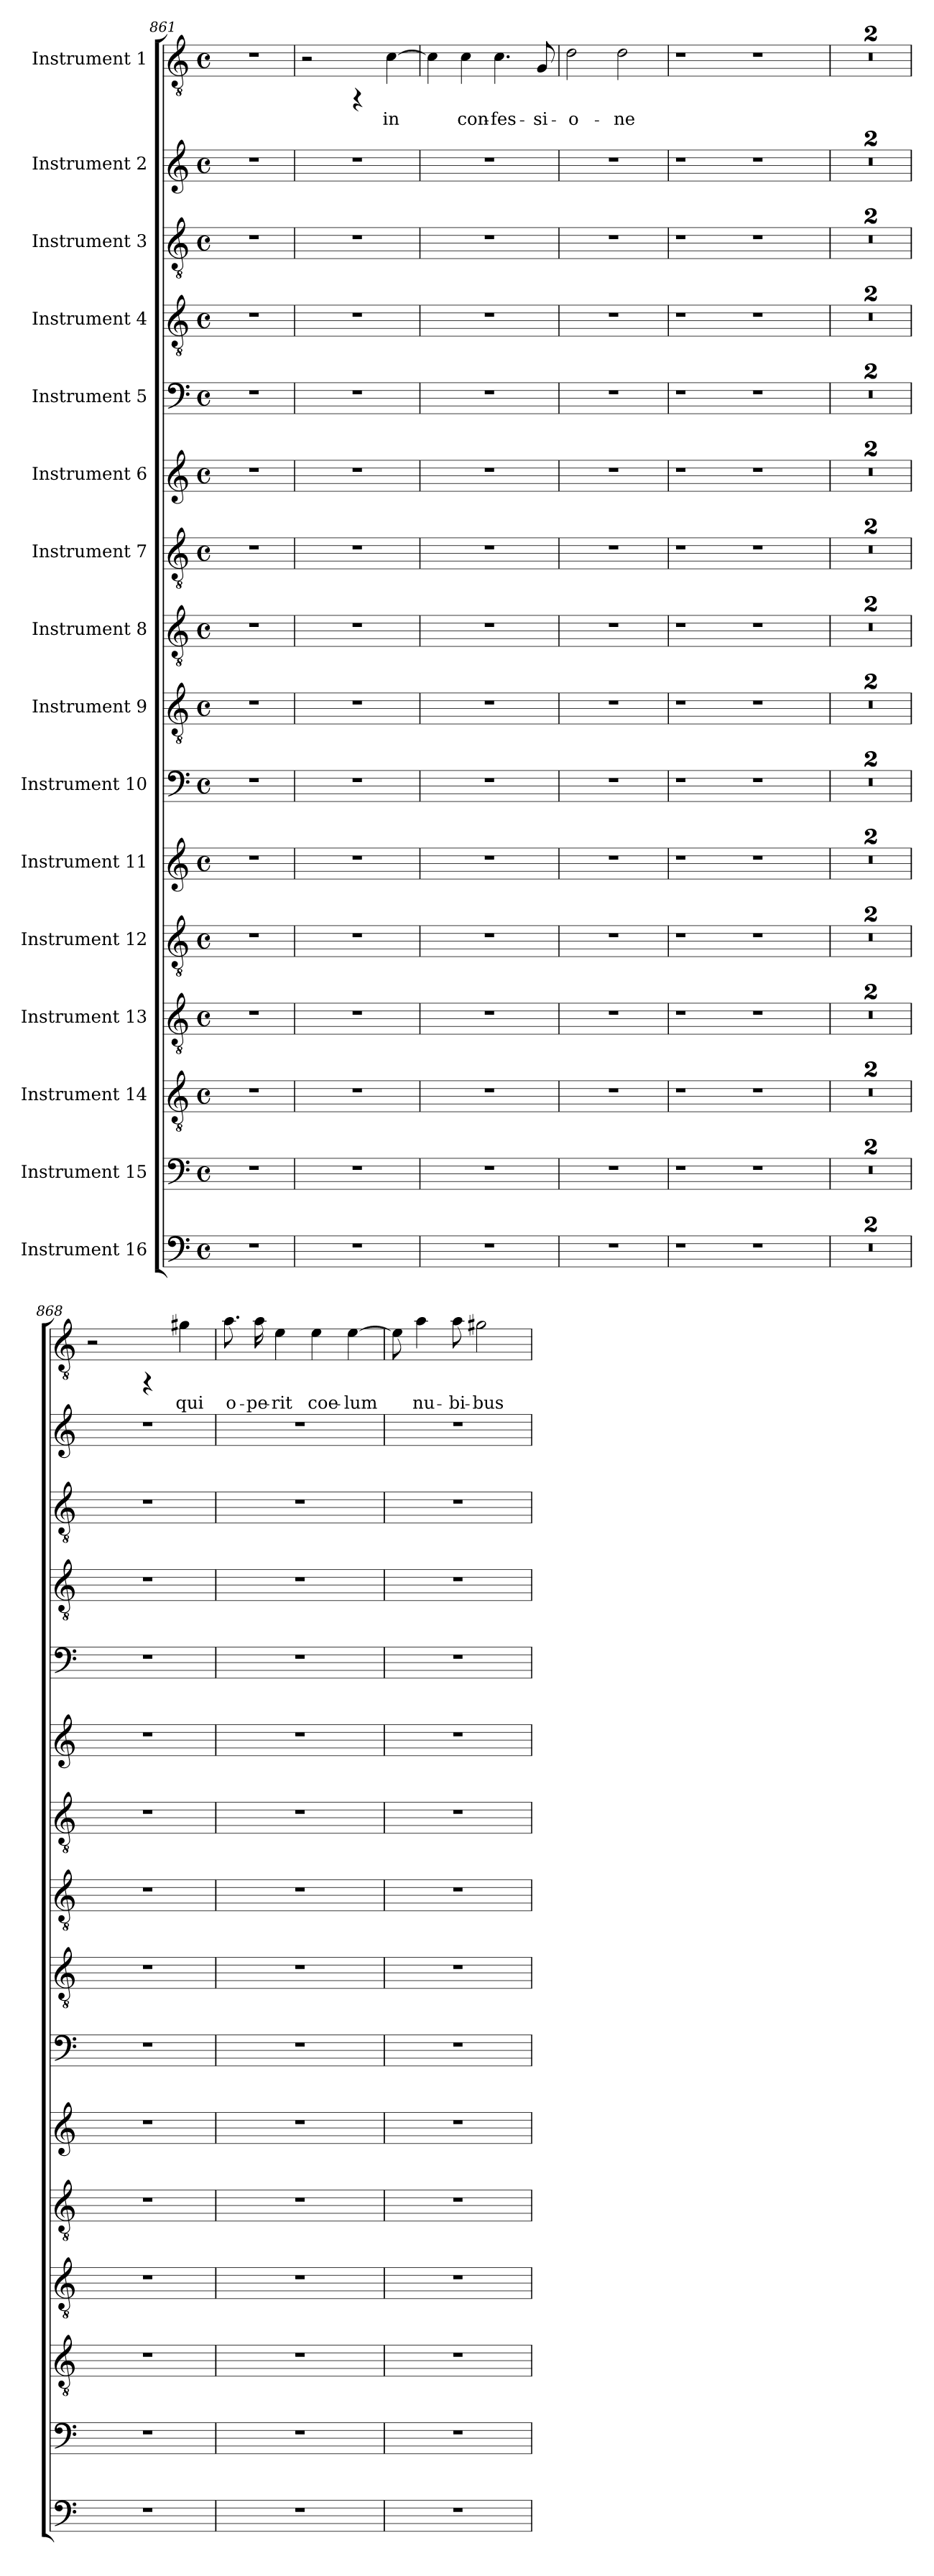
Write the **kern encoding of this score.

**kern	**kern	**kern	**kern	**kern	**kern	**kern	**kern	**kern	**kern	**kern	**kern	**kern	**kern	**kern	**kern	**text
*part16	*part15	*part14	*part13	*part12	*part11	*part10	*part9	*part8	*part7	*part6	*part5	*part4	*part3	*part2	*part1	*part1
*staff16	*staff15	*staff14	*staff13	*staff12	*staff11	*staff10	*staff9	*staff8	*staff7	*staff6	*staff5	*staff4	*staff3	*staff2	*staff1	*staff1
*I"Instrument 16	*I"Instrument 15	*I"Instrument 14	*I"Instrument 13	*I"Instrument 12	*I"Instrument 11	*I"Instrument 10	*I"Instrument 9	*I"Instrument 8	*I"Instrument 7	*I"Instrument 6	*I"Instrument 5	*I"Instrument 4	*I"Instrument 3	*I"Instrument 2	*I"Instrument 1	*
*clefF4	*clefF4	*clefGv2	*clefGv2	*clefGv2	*clefG2	*clefF4	*clefGv2	*clefGv2	*clefGv2	*clefG2	*clefF4	*clefGv2	*clefGv2	*clefG2	*clefGv2	*
*k[]	*k[]	*k[]	*k[]	*k[]	*k[]	*k[]	*k[]	*k[]	*k[]	*k[]	*k[]	*k[]	*k[]	*k[]	*k[]	*
*C:	*C:	*C:	*C:	*C:	*C:	*C:	*C:	*C:	*C:	*C:	*C:	*C:	*C:	*C:	*C:	*
*M4/4	*M4/4	*M4/4	*M4/4	*M4/4	*M4/4	*M4/4	*M4/4	*M4/4	*M4/4	*M4/4	*M4/4	*M4/4	*M4/4	*M4/4	*M4/4	*
*met(c)	*met(c)	*met(c)	*met(c)	*met(c)	*met(c)	*met(c)	*met(c)	*met(c)	*met(c)	*met(c)	*met(c)	*met(c)	*met(c)	*met(c)	*met(c)	*
=861	=861	=861	=861	=861	=861	=861	=861	=861	=861	=861	=861	=861	=861	=861	=861	=861
1r	1r	1r	1r	1r	1r	1r	1r	1r	1r	1r	1r	1r	1r	1r	1r	.
=862	=862	=862	=862	=862	=862	=862	=862	=862	=862	=862	=862	=862	=862	=862	=862	=862
1r	1r	1r	1r	1r	1r	1r	1r	1r	1r	1r	1r	1r	1r	1r	2r	.
.	.	.	.	.	.	.	.	.	.	.	.	.	.	.	4rFF	.
!	!	!	!	!	!	!	!	!	!	!	!	!	!	!	!	!LO:LY:b:cj
.	.	.	.	.	.	.	.	.	.	.	.	.	.	.	[>4c\	in
=863	=863	=863	=863	=863	=863	=863	=863	=863	=863	=863	=863	=863	=863	=863	=863	=863
!	!	!	!	!	!	!	!	!	!	!	!	!	!	!	!	!LO:LY:b:cj
1r	1r	1r	1r	1r	1r	1r	1r	1r	1r	1r	1r	1r	1r	1r	4c\]	.
!	!	!	!	!	!	!	!	!	!	!	!	!	!	!	!	!LO:LY:b:cj
.	.	.	.	.	.	.	.	.	.	.	.	.	.	.	4c\	con-
!	!	!	!	!	!	!	!	!	!	!	!	!	!	!	!	!LO:LY:b:cj
.	.	.	.	.	.	.	.	.	.	.	.	.	.	.	4.c\	-fes-
!	!	!	!	!	!	!	!	!	!	!	!	!	!	!	!	!LO:LY:b:cj
.	.	.	.	.	.	.	.	.	.	.	.	.	.	.	8G/	-si-
!!LO:LB:g=z
=864	=864	=864	=864	=864	=864	=864	=864	=864	=864	=864	=864	=864	=864	=864	=864	=864
!	!	!	!	!	!	!	!	!	!	!	!	!	!	!	!	!LO:LY:b:cj
1r	1r	1r	1r	1r	1r	1r	1r	1r	1r	1r	1r	1r	1r	1r	2d\	-o-
!	!	!	!	!	!	!	!	!	!	!	!	!	!	!	!	!LO:LY:b:cj
.	.	.	.	.	.	.	.	.	.	.	.	.	.	.	2d\	-ne
=865	=865	=865	=865	=865	=865	=865	=865	=865	=865	=865	=865	=865	=865	=865	=865	=865
1r	1r	1r	1r	1r	1r	1r	1r	1r	1r	1r	1r	1r	1r	1r	1r	.
1r	1r	1r	1r	1r	1r	1r	1r	1r	1r	1r	1r	1r	1r	1r	1r	.
=866	=866	=866	=866	=866	=866	=866	=866	=866	=866	=866	=866	=866	=866	=866	=866	=866
1r	1r	1r	1r	1r	1r	1r	1r	1r	1r	1r	1r	1r	1r	1r	1r	.
=867	=867	=867	=867	=867	=867	=867	=867	=867	=867	=867	=867	=867	=867	=867	=867	=867
1r	1r	1r	1r	1r	1r	1r	1r	1r	1r	1r	1r	1r	1r	1r	1r	.
=868	=868	=868	=868	=868	=868	=868	=868	=868	=868	=868	=868	=868	=868	=868	=868	=868
1r	1r	1r	1r	1r	1r	1r	1r	1r	1r	1r	1r	1r	1r	1r	2r	.
.	.	.	.	.	.	.	.	.	.	.	.	.	.	.	4rFF	.
!	!	!	!	!	!	!	!	!	!	!	!	!	!	!	!	!LO:LY:b:cj
.	.	.	.	.	.	.	.	.	.	.	.	.	.	.	4g#X\	qui
=869	=869	=869	=869	=869	=869	=869	=869	=869	=869	=869	=869	=869	=869	=869	=869	=869
!	!	!	!	!	!	!	!	!	!	!	!	!	!	!	!	!LO:LY:b:cj
1r	1r	1r	1r	1r	1r	1r	1r	1r	1r	1r	1r	1r	1r	1r	8.a\	o-
!	!	!	!	!	!	!	!	!	!	!	!	!	!	!	!	!LO:LY:b:cj
.	.	.	.	.	.	.	.	.	.	.	.	.	.	.	16a\	-pe-
!	!	!	!	!	!	!	!	!	!	!	!	!	!	!	!	!LO:LY:b:cj
.	.	.	.	.	.	.	.	.	.	.	.	.	.	.	4e\	-rit
!	!	!	!	!	!	!	!	!	!	!	!	!	!	!	!	!LO:LY:b:cj
.	.	.	.	.	.	.	.	.	.	.	.	.	.	.	4e\	coe-
!	!	!	!	!	!	!	!	!	!	!	!	!	!	!	!	!LO:LY:b:cj
.	.	.	.	.	.	.	.	.	.	.	.	.	.	.	[>4e\	-lum
=870	=870	=870	=870	=870	=870	=870	=870	=870	=870	=870	=870	=870	=870	=870	=870	=870
!	!	!	!	!	!	!	!	!	!	!	!	!	!	!	!	!LO:LY:b:cj
1r	1r	1r	1r	1r	1r	1r	1r	1r	1r	1r	1r	1r	1r	1r	8e\]	.
!	!	!	!	!	!	!	!	!	!	!	!	!	!	!	!	!LO:LY:b:cj
.	.	.	.	.	.	.	.	.	.	.	.	.	.	.	4a\	nu-
!	!	!	!	!	!	!	!	!	!	!	!	!	!	!	!	!LO:LY:b:cj
.	.	.	.	.	.	.	.	.	.	.	.	.	.	.	8a\	-bi-
!	!	!	!	!	!	!	!	!	!	!	!	!	!	!	!	!LO:LY:b:cj
.	.	.	.	.	.	.	.	.	.	.	.	.	.	.	2g#X\	-bus
=	=	=	=	=	=	=	=	=	=	=	=	=	=	=	=	=
*-	*-	*-	*-	*-	*-	*-	*-	*-	*-	*-	*-	*-	*-	*-	*-	*-
